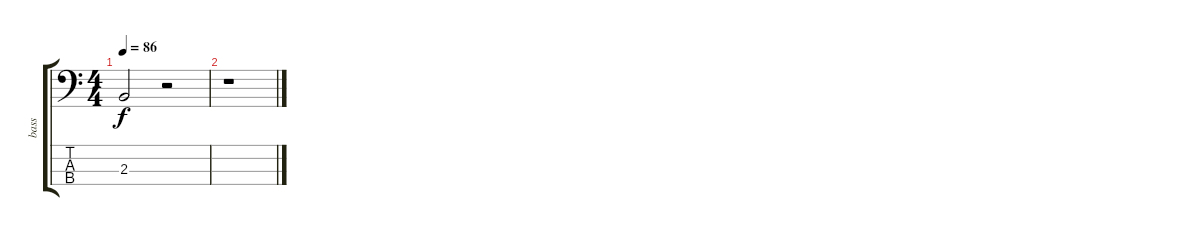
\track ("bass" "bass") {instrument electricbassfinger}
\staff {score tabs}
\tuning (G2 D2 A1 E1) {hide}
\ts (4 4)
\tempo 86
\clef f4
\ks c
2.3{t}.2{dy f} r.2 |
r.1
